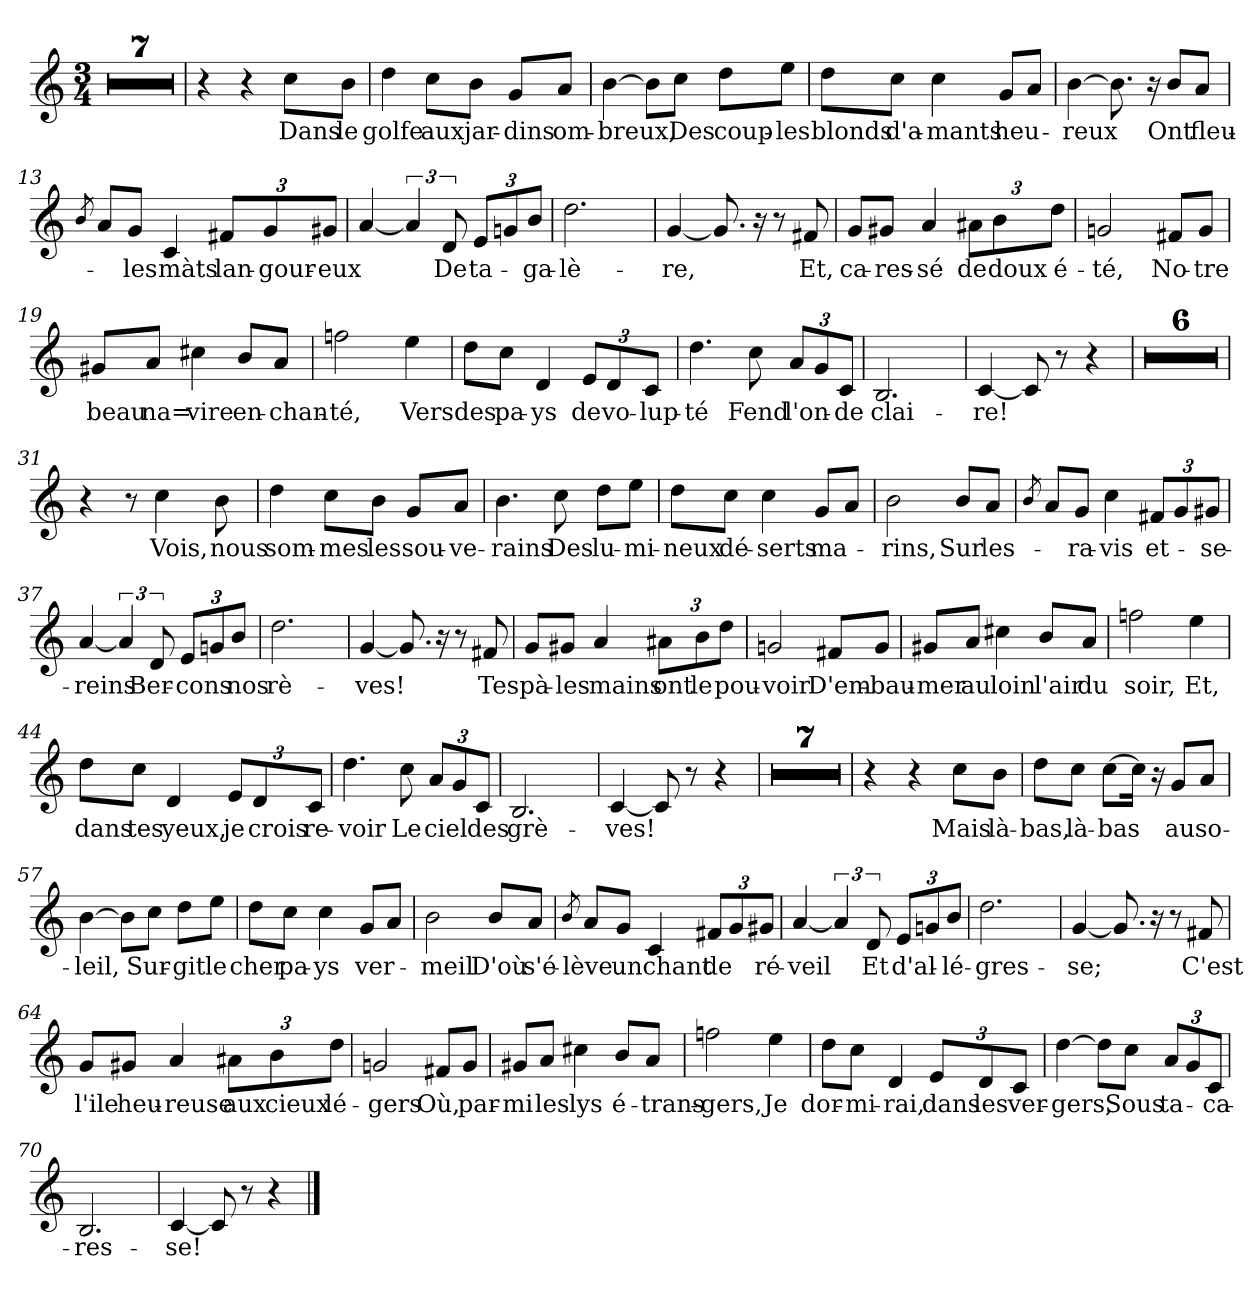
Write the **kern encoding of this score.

**kern	**text
*part1	*part1
*staff1	*staff1
*clefG2	*
*k[]	*
*M3/4	*
=1	=1
2.r	.
=2	=2
2.r	.
=3	=3
2.r	.
=4	=4
2.r	.
=5	=5
2.r	.
=6	=6
2.r	.
=7	=7
2.r	.
=8	=8
4r	.
4r	.
!	!LO:LY:b
8cc\L	Dans
!	!LO:LY:b
8b\J	le
=9	=9
!	!LO:LY:b
4dd\	golfe
!	!LO:LY:b
8cc\L	aux
!	!LO:LY:b
8b\J	jar-
!	!LO:LY:b
8g/L	-dins
!	!LO:LY:b
8a/J	om-
=10	=10
!	!LO:LY:b
[4b\	-breux,
8b\L]	.
!	!LO:LY:b
8cc\J	Des
!	!LO:LY:b
8dd\L	coup-
!	!LO:LY:b
8ee\J	-les
=11	=11
!	!LO:LY:b
8dd\L	blonds
!	!LO:LY:b
8cc\J	d'a-
!	!LO:LY:b
4cc\	-mants
!	!LO:LY:b
8g/L	heu-
8a/J	.
!!LO:LB:g=z
=12	=12
!	!LO:LY:b
[4b\	-reux
8.b\]	.
16r	.
!	!LO:LY:b
8b/L	Ont
!	!LO:LY:b
8a/J	fleu-
=13	=13
8qb/	.
8a/L	.
!	!LO:LY:b
8g/J	les
!	!LO:LY:b
4c/	màts
!	!LO:LY:b
12f#X/L	lan-
!	!LO:LY:b
12g/	-gour-
!	!LO:LY:b
12g#X/J	-eux
=14	=14
[4a/	.
6a/]	.
!	!LO:LY:b
12d/	De
!	!LO:LY:b
12e/L	ta-
12gn/	.
!	!LO:LY:b
12b/J	-ga-
=15	=15
!	!LO:LY:b
2.dd\	-lè-
=16	=16
!	!LO:LY:b
[4g/	-re,
8.g/]	.
16r	.
8r	.
!	!LO:LY:b
8f#X/	Et,
=17	=17
!	!LO:LY:b
8g/L	ca-
!	!LO:LY:b
8g#X/J	-res-
!	!LO:LY:b
4a/	-sé
!	!LO:LY:b
12a#X\L	de
!	!LO:LY:b
12b\	doux
!	!LO:LY:b
12dd\J	-é-
=18	=18
!	!LO:LY:b
2gn/	-té,
!	!LO:LY:b
8f#X/L	No-
!	!LO:LY:b
8g/J	-tre
!!LO:LB:g=z
=19	=19
!	!LO:LY:b
8g#X/L	beau
!	!LO:LY:b
8a/J	na=
!	!LO:LY:b
4cc#X\	-vire
!	!LO:LY:b
8b/L	en-
!	!LO:LY:b
8a/J	-chan-
=20	=20
!	!LO:LY:b
2ffn\	-té,
!	!LO:LY:b
4ee\	Vers
=21	=21
!	!LO:LY:b
8dd\L	des
!	!LO:LY:b
8cc\J	pa-
!	!LO:LY:b
4d/	-ys
!	!LO:LY:b
12e/L	de
!	!LO:LY:b
12d/	vo-
!	!LO:LY:b
12c/J	-lup-
=22	=22
!	!LO:LY:b
4.dd\	-té
!	!LO:LY:b
8cc\	Fend
!	!LO:LY:b
12a/L	l'on-
12g/	.
!	!LO:LY:b
12c/J	-de
=23	=23
!	!LO:LY:b
2.B/	clai-
=24	=24
!	!LO:LY:b
[4c/	-re!
8c/]	.
8r	.
4r	.
=25	=25
2.r	.
=26	=26
2.r	.
=27	=27
2.r	.
=28	=28
2.r	.
=29	=29
2.r	.
!!LO:LB:g=z
=30	=30
2.r	.
=31	=31
4r	.
8r	.
!	!LO:LY:b
4cc\	Vois,
!	!LO:LY:b
8b\	nous
=32	=32
!	!LO:LY:b
4dd\	som-
!	!LO:LY:b
8cc\L	-mes
!	!LO:LY:b
8b\J	les
!	!LO:LY:b
8g/L	sou-
!	!LO:LY:b
8a/J	-ve-
=33	=33
!	!LO:LY:b
4.b\	-rains
!	!LO:LY:b
8cc\	Des
!	!LO:LY:b
8dd\L	lu-
!	!LO:LY:b
8ee\J	-mi-
=34	=34
!	!LO:LY:b
8dd\L	-neux
!	!LO:LY:b
8cc\J	dé-
!	!LO:LY:b
4cc\	-serts
!	!LO:LY:b
8g/L	ma-
8a/J	.
=35	=35
!	!LO:LY:b
2b\	-rins,
!	!LO:LY:b
8b/L	Sur
!	!LO:LY:b
8a/J	les-
=36	=36
8qb/	.
8a/L	.
!	!LO:LY:b
8g/J	ra-
!	!LO:LY:b
4cc\	-vis
!	!LO:LY:b
12f#X/L	et-
12g/	.
!	!LO:LY:b
12g#X/J	-se-
!!LO:LB:g=z
=37	=37
!	!LO:LY:b
[4a/	-reins
6a/]	.
!	!LO:LY:b
12d/	Ber-
!	!LO:LY:b
12e/L	-cons
12gn/	.
!	!LO:LY:b
12b/J	nos
=38	=38
!	!LO:LY:b
2.dd\	rè-
=39	=39
!	!LO:LY:b
[4g/	-ves!
8.g/]	.
16r	.
8r	.
!	!LO:LY:b
8f#X/	Tes
=40	=40
!	!LO:LY:b
8g/L	pà-
!	!LO:LY:b
8g#X/J	-les
!	!LO:LY:b
4a/	mains
!	!LO:LY:b
12a#X\L	ont
!	!LO:LY:b
12b\	le
!	!LO:LY:b
12dd\J	pou-
=41	=41
!	!LO:LY:b
2gn/	-voir
!	!LO:LY:b
8f#X/L	D'em-
!	!LO:LY:b
8g/J	-bau-
=42	=42
!	!LO:LY:b
8g#X/L	-mer
!	!LO:LY:b
8a/J	au
!	!LO:LY:b
4cc#X\	loin
!	!LO:LY:b
8b/L	l'air
!	!LO:LY:b
8a/J	du
=43	=43
!	!LO:LY:b
2ffn\	soir,
!	!LO:LY:b
4ee\	Et,
!!LO:LB:g=z
=44	=44
!	!LO:LY:b
8dd\L	dans
!	!LO:LY:b
8cc\J	tes
!	!LO:LY:b
4d/	yeux,
!	!LO:LY:b
12e/L	je
!	!LO:LY:b
12d/	crois
!	!LO:LY:b
12c/J	re-
=45	=45
!	!LO:LY:b
4.dd\	-voir
!	!LO:LY:b
8cc\	Le
!	!LO:LY:b
12a/L	ciel
12g/	.
!	!LO:LY:b
12c/J	des
=46	=46
!	!LO:LY:b
2.B/	grè-
=47	=47
!	!LO:LY:b
[4c/	-ves!
8c/]	.
8r	.
4r	.
=48	=48
2.r	.
=49	=49
2.r	.
=50	=50
2.r	.
=51	=51
2.r	.
=52	=52
2.r	.
=53	=53
2.r	.
=54	=54
2.r	.
=55	=55
4r	.
4r	.
!	!LO:LY:b
8cc\L	Mais
!	!LO:LY:b
8b\J	là-
!!LO:LB:g=z
=56	=56
!	!LO:LY:b
8dd\L	-bas,
!	!LO:LY:b
8cc\J	là-
!	!LO:LY:b
[8cc\L	-bas
16cc\Jk]	.
16r	.
!	!LO:LY:b
8g/L	au
!	!LO:LY:b
8a/J	so-
=57	=57
!	!LO:LY:b
[4b\	-leil,
8b\L]	.
!	!LO:LY:b
8cc\J	Sur-
!	!LO:LY:b
8dd\L	-git
!	!LO:LY:b
8ee\J	le
=58	=58
!	!LO:LY:b
8dd\L	cher
!	!LO:LY:b
8cc\J	pa-
!	!LO:LY:b
4cc\	-ys
!	!LO:LY:b
8g/L	ver-
8a/J	.
=59	=59
!	!LO:LY:b
2b\	-meil
!	!LO:LY:b
8b/L	D'où
!	!LO:LY:b
8a/J	s'é-
=60	=60
8qb/	.
!	!LO:LY:b
8a/L	-lève
!	!LO:LY:b
8g/J	un
!	!LO:LY:b
4c/	chant
!	!LO:LY:b
12f#X/L	de
12g/	.
!	!LO:LY:b
12g#X/J	ré-
=61	=61
!	!LO:LY:b
[4a/	-veil
6a/]	.
!	!LO:LY:b
12d/	Et
!	!LO:LY:b
12e/L	d'al-
12gn/	.
!	!LO:LY:b
12b/J	-lé-
=62	=62
!	!LO:LY:b
2.dd\	-gres-
!!LO:LB:g=z
=63	=63
!	!LO:LY:b
[4g/	-se;
8.g/]	.
16r	.
8r	.
!	!LO:LY:b
8f#X/	C'est
=64	=64
!	!LO:LY:b
8g/L	l'ile
!	!LO:LY:b
8g#X/J	heu-
!	!LO:LY:b
4a/	-reuse
!	!LO:LY:b
12a#X\L	aux
!	!LO:LY:b
12b\	cieux
!	!LO:LY:b
12dd\J	lé-
=65	=65
!	!LO:LY:b
2gn/	-gers
!	!LO:LY:b
8f#X/L	Où,
!	!LO:LY:b
8g/J	par-
=66	=66
!	!LO:LY:b
8g#X/L	-mi
!	!LO:LY:b
8a/J	les
!	!LO:LY:b
4cc#X\	lys
!	!LO:LY:b
8b/L	é-
!	!LO:LY:b
8a/J	-trans-
=67	=67
!	!LO:LY:b
2ffn\	-gers,
!	!LO:LY:b
4ee\	Je
=68	=68
!	!LO:LY:b
8dd\L	dor-
!	!LO:LY:b
8cc\J	-mi-
!	!LO:LY:b
4d/	-rai,
!	!LO:LY:b
12e/L	dans
!	!LO:LY:b
12d/	les
!	!LO:LY:b
12c/J	ver-
!!LO:LB:g=z
=69	=69
!	!LO:LY:b
[4dd\	-gers,
8dd\L]	.
!	!LO:LY:b
8cc\J	Sous
!	!LO:LY:b
12a/L	ta-
12g/	.
!	!LO:LY:b
12c/J	ca-
=70	=70
!	!LO:LY:b
2.B/	-res-
=71	=71
!	!LO:LY:b
[4c/	-se!
8c/]	.
8r	.
4r	.
==	==
*-	*-
